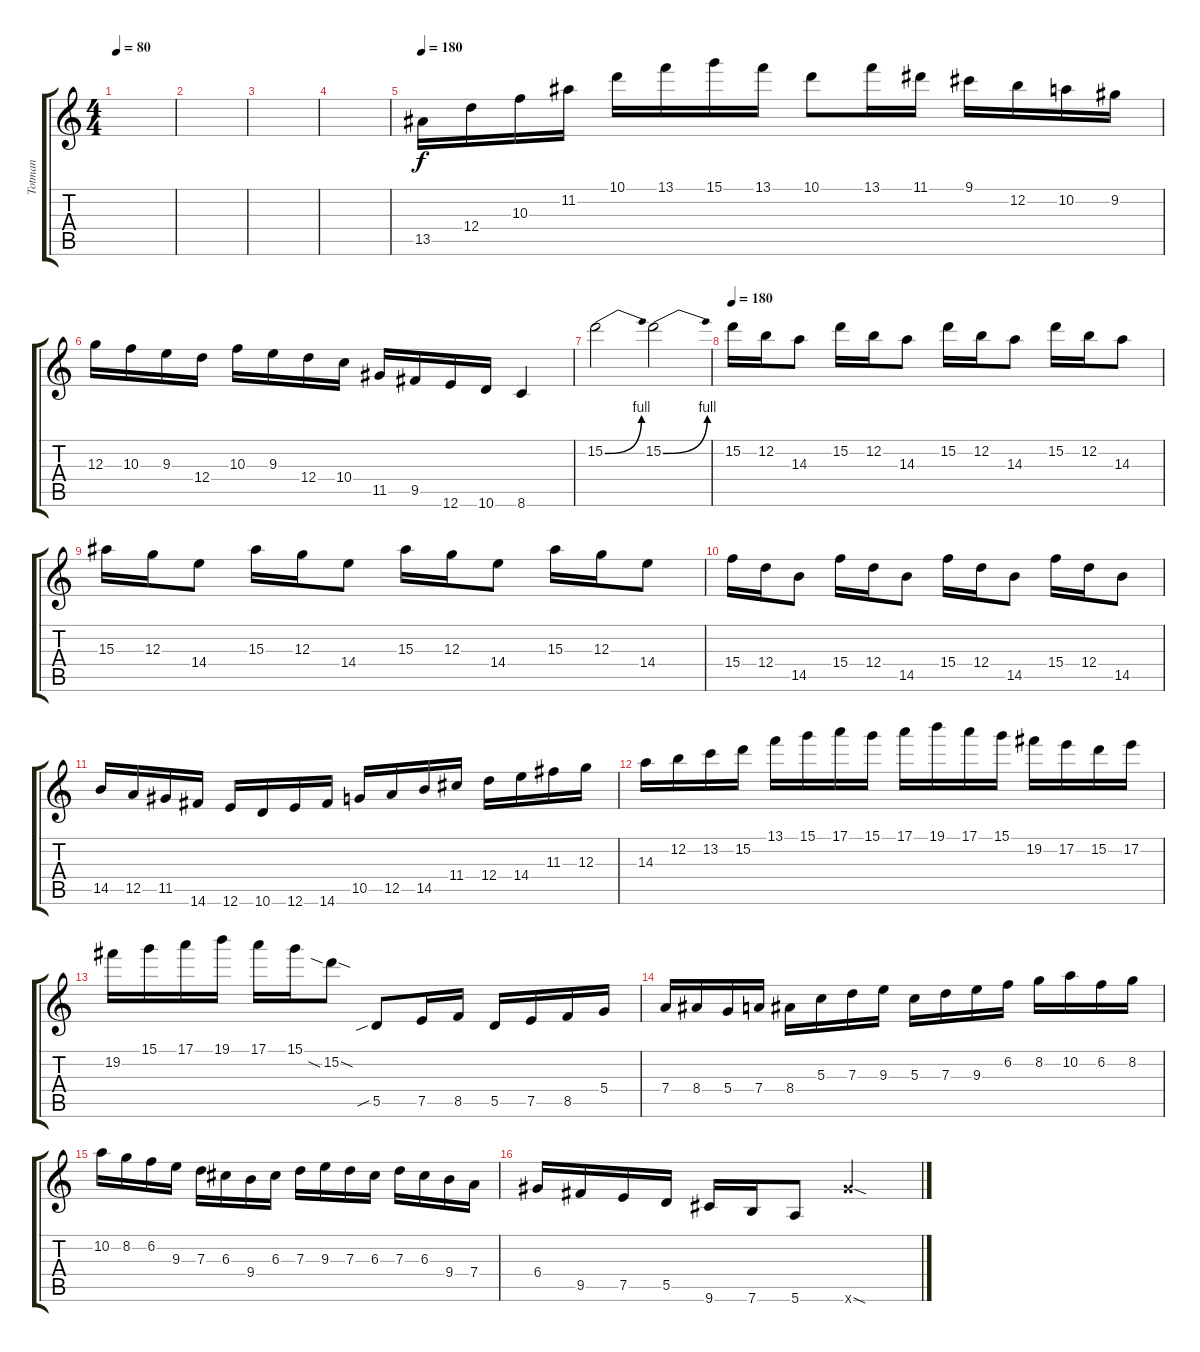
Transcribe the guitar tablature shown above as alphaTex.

\track ("Totman" "Totman") {instrument overdrivenguitar}
\staff {score tabs}
\tuning (E4 B3 G3 D3 A2 E2) {hide}
\ts (4 4)
\tempo 80
\clef g2
\ks c
|
|
|
|
\tempo 180
13.5.16 12.4.16 10.3.16 11.2.16 10.1.16 13.1.16 15.1.16 13.1.16 10.1.8 13.1.16 11.1.16 9.1.16 12.2.16 10.2.16 9.2.16 |
12.3.16 10.3.16 9.3.16 12.4.16 10.3.16 9.3.16 12.4.16 10.4.16 11.5.16 9.5.16 12.6.16 10.6.16 8.6.4 |
15.2{be (bend 0 0 60 4)}.2 15.2{be (bend 0 0 60 4)}.2 |
\tempo 180
15.2.16 12.2.16 14.3.8 15.2.16 12.2.16 14.3.8 15.2.16 12.2.16 14.3.8 15.2.16 12.2.16 14.3.8 |
15.3.16 12.3.16 14.4.8 15.3.16 12.3.16 14.4.8 15.3.16 12.3.16 14.4.8 15.3.16 12.3.16 14.4.8 |
15.4.16 12.4.16 14.5.8 15.4.16 12.4.16 14.5.8 15.4.16 12.4.16 14.5.8 15.4.16 12.4.16 14.5.8 |
14.5.16 12.5.16 11.5.16 14.6.16 12.6.16 10.6.16 12.6.16 14.6.16 10.5.16 12.5.16 14.5.16 11.4.16 12.4.16 14.4.16 11.3.16 12.3.16 |
14.3.16 12.2.16 13.2.16 15.2.16 13.1.16 15.1.16 17.1.16 15.1.16 17.1.16 19.1.16 17.1.16 15.1.16 19.2.16 17.2.16 15.2.16 17.2.16 |
19.2.16 15.1.16 17.1.16 19.1.16 17.1.16 15.1.16 15.2{sia sod}.8 5.5{sib}.8 7.5.16 8.5.16 5.5.16 7.5.16 8.5.16 5.4.16 |
7.4.16 8.4.16 5.4.16 7.4.16 8.4.16 5.3.16 7.3.16 9.3.16 5.3.16 7.3.16 9.3.16 6.2.16 8.2.16 10.2.16 6.2.16 8.2.16 |
10.2.16 8.2.16 6.2.16 9.3.16 7.3.16 6.3.16 9.4.16 6.3.16 7.3.16 9.3.16 7.3.16 6.3.16 7.3.16 6.3.16 9.4.16 7.4.16 |
6.4.16 9.5.16 7.5.16 5.5.16 9.6.16 7.6.16 5.6.8 16.6{sod x}.2
